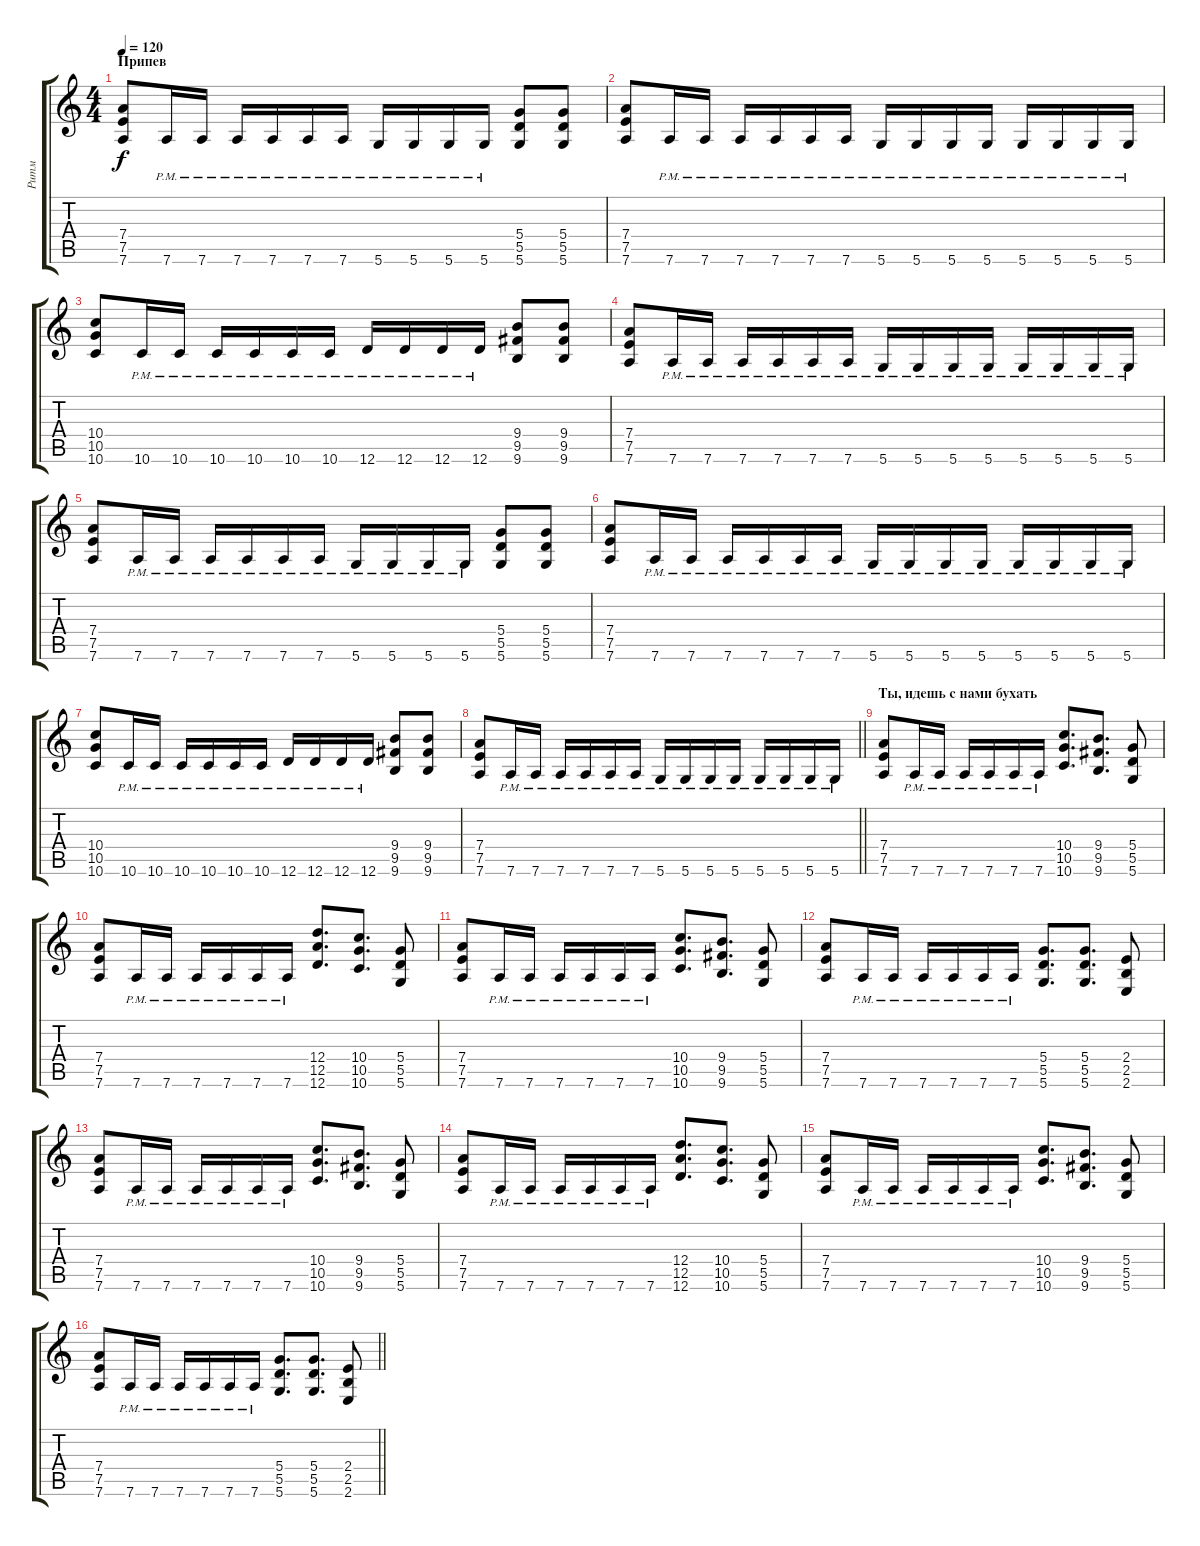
\track ("Ритм" "Ритм") {instrument distortionguitar}
\staff {score tabs}
\tuning (E4 B3 G3 D3 A2 D2) {hide}
\ts (4 4)
\section ("" "Припев")
\tempo 120
\clef g2
\ks c
(7.4 7.5 7.6).8{dy f} 7.6{pm}.16 7.6{pm}.16 7.6{pm}.16 7.6{pm}.16 7.6{pm}.16 7.6{pm}.16 5.6{pm}.16 5.6{pm}.16 5.6{pm}.16 5.6{pm}.16 (5.4 5.5 5.6).8 (5.4 5.5 5.6).8 |
(7.4 7.5 7.6).8 7.6{pm}.16 7.6{pm}.16 7.6{pm}.16 7.6{pm}.16 7.6{pm}.16 7.6{pm}.16 5.6{pm}.16 5.6{pm}.16 5.6{pm}.16 5.6{pm}.16 5.6{pm}.16 5.6{pm}.16 5.6{pm}.16 5.6{pm}.16 |
(10.4 10.5 10.6).8 10.6{pm}.16 10.6{pm}.16 10.6{pm}.16 10.6{pm}.16 10.6{pm}.16 10.6{pm}.16 12.6{pm}.16 12.6{pm}.16 12.6{pm}.16 12.6{pm}.16 (9.4 9.5 9.6).8 (9.4 9.5 9.6).8 |
(7.4 7.5 7.6).8 7.6{pm}.16 7.6{pm}.16 7.6{pm}.16 7.6{pm}.16 7.6{pm}.16 7.6{pm}.16 5.6{pm}.16 5.6{pm}.16 5.6{pm}.16 5.6{pm}.16 5.6{pm}.16 5.6{pm}.16 5.6{pm}.16 5.6{pm}.16 |
(7.4 7.5 7.6).8 7.6{pm}.16 7.6{pm}.16 7.6{pm}.16 7.6{pm}.16 7.6{pm}.16 7.6{pm}.16 5.6{pm}.16 5.6{pm}.16 5.6{pm}.16 5.6{pm}.16 (5.4 5.5 5.6).8 (5.4 5.5 5.6).8 |
(7.4 7.5 7.6).8 7.6{pm}.16 7.6{pm}.16 7.6{pm}.16 7.6{pm}.16 7.6{pm}.16 7.6{pm}.16 5.6{pm}.16 5.6{pm}.16 5.6{pm}.16 5.6{pm}.16 5.6{pm}.16 5.6{pm}.16 5.6{pm}.16 5.6{pm}.16 |
(10.4 10.5 10.6).8 10.6{pm}.16 10.6{pm}.16 10.6{pm}.16 10.6{pm}.16 10.6{pm}.16 10.6{pm}.16 12.6{pm}.16 12.6{pm}.16 12.6{pm}.16 12.6{pm}.16 (9.4 9.5 9.6).8 (9.4 9.5 9.6).8 |
\barLineRight lightlight
(7.4 7.5 7.6).8 7.6{pm}.16 7.6{pm}.16 7.6{pm}.16 7.6{pm}.16 7.6{pm}.16 7.6{pm}.16 5.6{pm}.16 5.6{pm}.16 5.6{pm}.16 5.6{pm}.16 5.6{pm}.16 5.6{pm}.16 5.6{pm}.16 5.6{pm}.16 |
\section ("" "Ты, идешь с нами бухать")
(7.4 7.5 7.6).8 7.6{pm}.16 7.6{pm}.16 7.6{pm}.16 7.6{pm}.16 7.6{pm}.16 7.6{pm}.16 (10.4 10.5 10.6).8{d} (9.4 9.5 9.6).8{d} (5.4 5.5 5.6).8 |
(7.4 7.5 7.6).8 7.6{pm}.16 7.6{pm}.16 7.6{pm}.16 7.6{pm}.16 7.6{pm}.16 7.6{pm}.16 (12.4 12.5 12.6).8{d} (10.4 10.5 10.6).8{d} (5.4 5.5 5.6).8 |
(7.4 7.5 7.6).8 7.6{pm}.16 7.6{pm}.16 7.6{pm}.16 7.6{pm}.16 7.6{pm}.16 7.6{pm}.16 (10.4 10.5 10.6).8{d} (9.4 9.5 9.6).8{d} (5.4 5.5 5.6).8 |
(7.4 7.5 7.6).8 7.6{pm}.16 7.6{pm}.16 7.6{pm}.16 7.6{pm}.16 7.6{pm}.16 7.6{pm}.16 (5.4 5.5 5.6).8{d} (5.4 5.5 5.6).8{d} (2.4 2.5 2.6).8 |
(7.4 7.5 7.6).8 7.6{pm}.16 7.6{pm}.16 7.6{pm}.16 7.6{pm}.16 7.6{pm}.16 7.6{pm}.16 (10.4 10.5 10.6).8{d} (9.4 9.5 9.6).8{d} (5.4 5.5 5.6).8 |
(7.4 7.5 7.6).8 7.6{pm}.16 7.6{pm}.16 7.6{pm}.16 7.6{pm}.16 7.6{pm}.16 7.6{pm}.16 (12.4 12.5 12.6).8{d} (10.4 10.5 10.6).8{d} (5.4 5.5 5.6).8 |
(7.4 7.5 7.6).8 7.6{pm}.16 7.6{pm}.16 7.6{pm}.16 7.6{pm}.16 7.6{pm}.16 7.6{pm}.16 (10.4 10.5 10.6).8{d} (9.4 9.5 9.6).8{d} (5.4 5.5 5.6).8 |
\barLineRight lightlight
(7.4 7.5 7.6).8 7.6{pm}.16 7.6{pm}.16 7.6{pm}.16 7.6{pm}.16 7.6{pm}.16 7.6{pm}.16 (5.4 5.5 5.6).8{d} (5.4 5.5 5.6).8{d} (2.4 2.5 2.6).8
